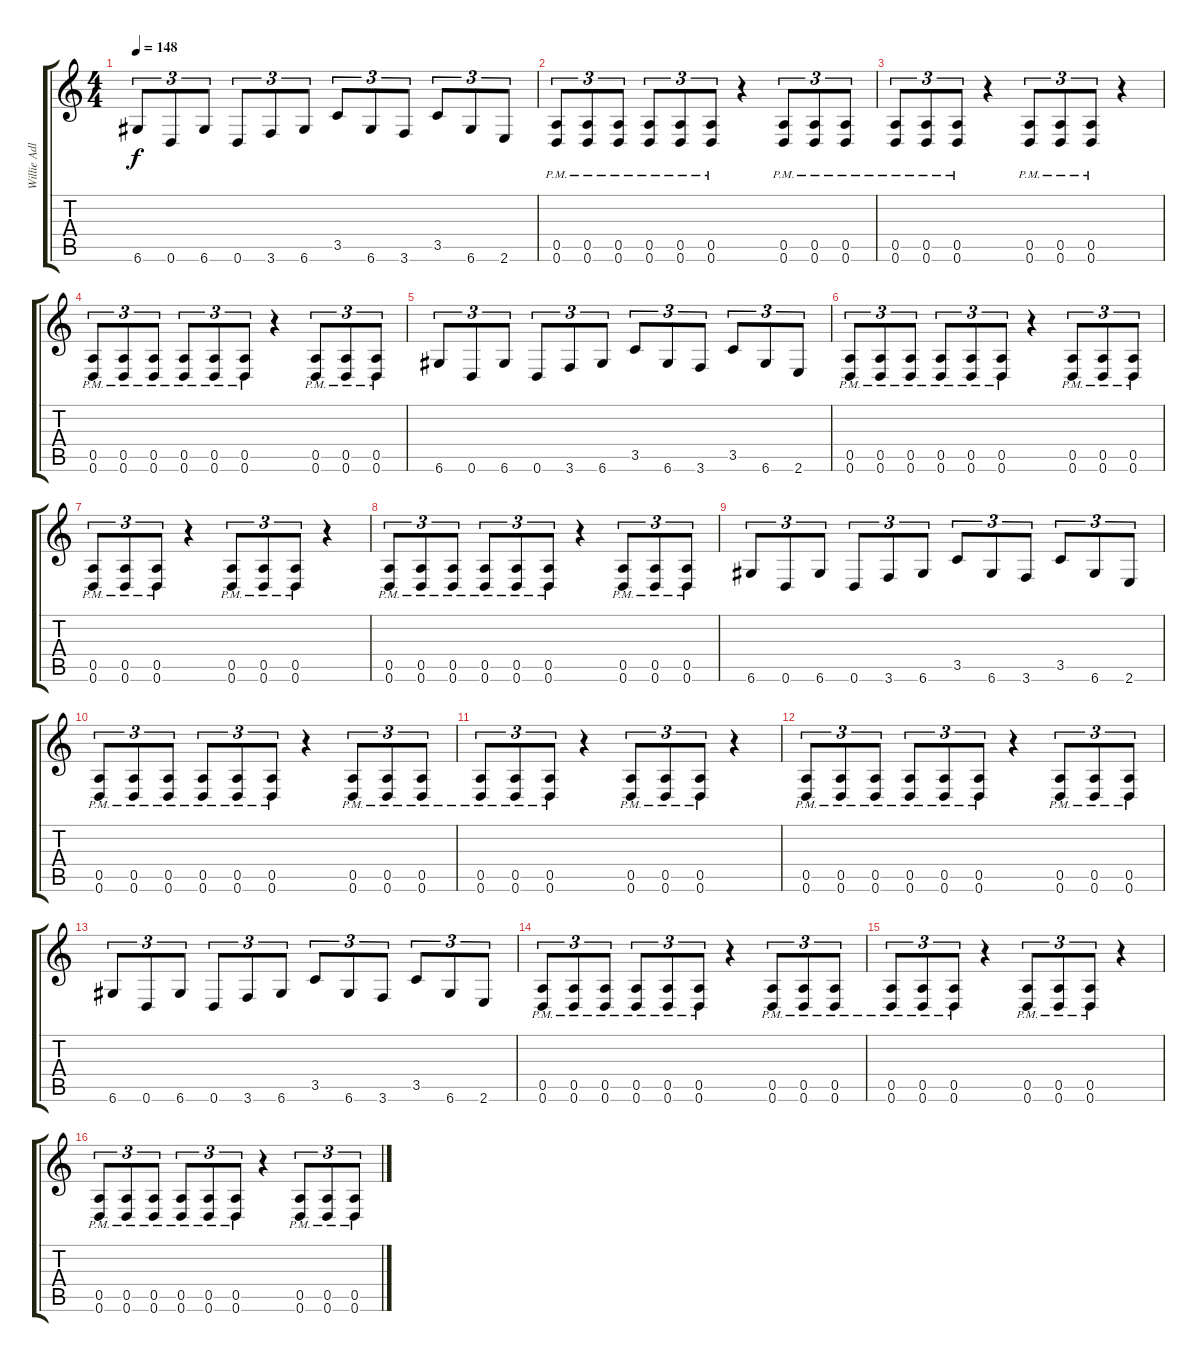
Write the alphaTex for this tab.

\track ("Willie Adler" "Willie Adl") {instrument distortionguitar}
\staff {score tabs}
\tuning (E4 B3 G3 D3 A2 D2) {hide}
\ts (4 4)
\tempo 148
\clef g2
\ks c
6.6.8{tu (3 2) dy f} 0.6.8{tu (3 2)} 6.6.8{tu (3 2)} 0.6.8{tu (3 2)} 3.6.8{tu (3 2)} 6.6.8{tu (3 2)} 3.5.8{tu (3 2)} 6.6.8{tu (3 2)} 3.6.8{tu (3 2)} 3.5.8{tu (3 2)} 6.6.8{tu (3 2)} 2.6.8{tu (3 2)} |
(0.5{pm} 0.6{pm}).8{tu (3 2)} (0.5{pm} 0.6{pm}).8{tu (3 2)} (0.5{pm} 0.6{pm}).8{tu (3 2)} (0.5{pm} 0.6{pm}).8{tu (3 2)} (0.5{pm} 0.6{pm}).8{tu (3 2)} (0.5{pm} 0.6{pm}).8{tu (3 2)} r.4 (0.5{pm} 0.6{pm}).8{tu (3 2)} (0.5{pm} 0.6{pm}).8{tu (3 2)} (0.5{pm} 0.6{pm}).8{tu (3 2)} |
(0.5{pm} 0.6{pm}).8{tu (3 2)} (0.5{pm} 0.6{pm}).8{tu (3 2)} (0.5{pm} 0.6{pm}).8{tu (3 2)} r.4 (0.5{pm} 0.6{pm}).8{tu (3 2)} (0.5{pm} 0.6{pm}).8{tu (3 2)} (0.5{pm} 0.6{pm}).8{tu (3 2)} r.4 |
(0.5{pm} 0.6{pm}).8{tu (3 2)} (0.5{pm} 0.6{pm}).8{tu (3 2)} (0.5{pm} 0.6{pm}).8{tu (3 2)} (0.5{pm} 0.6{pm}).8{tu (3 2)} (0.5{pm} 0.6{pm}).8{tu (3 2)} (0.5{pm} 0.6{pm}).8{tu (3 2)} r.4 (0.5{pm} 0.6{pm}).8{tu (3 2)} (0.5{pm} 0.6{pm}).8{tu (3 2)} (0.5{pm} 0.6{pm}).8{tu (3 2)} |
6.6.8{tu (3 2)} 0.6.8{tu (3 2)} 6.6.8{tu (3 2)} 0.6.8{tu (3 2)} 3.6.8{tu (3 2)} 6.6.8{tu (3 2)} 3.5.8{tu (3 2)} 6.6.8{tu (3 2)} 3.6.8{tu (3 2)} 3.5.8{tu (3 2)} 6.6.8{tu (3 2)} 2.6.8{tu (3 2)} |
(0.5{pm} 0.6{pm}).8{tu (3 2)} (0.5{pm} 0.6{pm}).8{tu (3 2)} (0.5{pm} 0.6{pm}).8{tu (3 2)} (0.5{pm} 0.6{pm}).8{tu (3 2)} (0.5{pm} 0.6{pm}).8{tu (3 2)} (0.5{pm} 0.6{pm}).8{tu (3 2)} r.4 (0.5{pm} 0.6{pm}).8{tu (3 2)} (0.5{pm} 0.6{pm}).8{tu (3 2)} (0.5{pm} 0.6{pm}).8{tu (3 2)} |
(0.5{pm} 0.6{pm}).8{tu (3 2)} (0.5{pm} 0.6{pm}).8{tu (3 2)} (0.5{pm} 0.6{pm}).8{tu (3 2)} r.4 (0.5{pm} 0.6{pm}).8{tu (3 2)} (0.5{pm} 0.6{pm}).8{tu (3 2)} (0.5{pm} 0.6{pm}).8{tu (3 2)} r.4 |
(0.5{pm} 0.6{pm}).8{tu (3 2)} (0.5{pm} 0.6{pm}).8{tu (3 2)} (0.5{pm} 0.6{pm}).8{tu (3 2)} (0.5{pm} 0.6{pm}).8{tu (3 2)} (0.5{pm} 0.6{pm}).8{tu (3 2)} (0.5{pm} 0.6{pm}).8{tu (3 2)} r.4 (0.5{pm} 0.6{pm}).8{tu (3 2)} (0.5{pm} 0.6{pm}).8{tu (3 2)} (0.5{pm} 0.6{pm}).8{tu (3 2)} |
6.6.8{tu (3 2)} 0.6.8{tu (3 2)} 6.6.8{tu (3 2)} 0.6.8{tu (3 2)} 3.6.8{tu (3 2)} 6.6.8{tu (3 2)} 3.5.8{tu (3 2)} 6.6.8{tu (3 2)} 3.6.8{tu (3 2)} 3.5.8{tu (3 2)} 6.6.8{tu (3 2)} 2.6.8{tu (3 2)} |
(0.5{pm} 0.6{pm}).8{tu (3 2)} (0.5{pm} 0.6{pm}).8{tu (3 2)} (0.5{pm} 0.6{pm}).8{tu (3 2)} (0.5{pm} 0.6{pm}).8{tu (3 2)} (0.5{pm} 0.6{pm}).8{tu (3 2)} (0.5{pm} 0.6{pm}).8{tu (3 2)} r.4 (0.5{pm} 0.6{pm}).8{tu (3 2)} (0.5{pm} 0.6{pm}).8{tu (3 2)} (0.5{pm} 0.6{pm}).8{tu (3 2)} |
(0.5{pm} 0.6{pm}).8{tu (3 2)} (0.5{pm} 0.6{pm}).8{tu (3 2)} (0.5{pm} 0.6{pm}).8{tu (3 2)} r.4 (0.5{pm} 0.6{pm}).8{tu (3 2)} (0.5{pm} 0.6{pm}).8{tu (3 2)} (0.5{pm} 0.6{pm}).8{tu (3 2)} r.4 |
(0.5{pm} 0.6{pm}).8{tu (3 2)} (0.5{pm} 0.6{pm}).8{tu (3 2)} (0.5{pm} 0.6{pm}).8{tu (3 2)} (0.5{pm} 0.6{pm}).8{tu (3 2)} (0.5{pm} 0.6{pm}).8{tu (3 2)} (0.5{pm} 0.6{pm}).8{tu (3 2)} r.4 (0.5{pm} 0.6{pm}).8{tu (3 2)} (0.5{pm} 0.6{pm}).8{tu (3 2)} (0.5{pm} 0.6{pm}).8{tu (3 2)} |
6.6.8{tu (3 2)} 0.6.8{tu (3 2)} 6.6.8{tu (3 2)} 0.6.8{tu (3 2)} 3.6.8{tu (3 2)} 6.6.8{tu (3 2)} 3.5.8{tu (3 2)} 6.6.8{tu (3 2)} 3.6.8{tu (3 2)} 3.5.8{tu (3 2)} 6.6.8{tu (3 2)} 2.6.8{tu (3 2)} |
(0.5{pm} 0.6{pm}).8{tu (3 2)} (0.5{pm} 0.6{pm}).8{tu (3 2)} (0.5{pm} 0.6{pm}).8{tu (3 2)} (0.5{pm} 0.6{pm}).8{tu (3 2)} (0.5{pm} 0.6{pm}).8{tu (3 2)} (0.5{pm} 0.6{pm}).8{tu (3 2)} r.4 (0.5{pm} 0.6{pm}).8{tu (3 2)} (0.5{pm} 0.6{pm}).8{tu (3 2)} (0.5{pm} 0.6{pm}).8{tu (3 2)} |
(0.5{pm} 0.6{pm}).8{tu (3 2)} (0.5{pm} 0.6{pm}).8{tu (3 2)} (0.5{pm} 0.6{pm}).8{tu (3 2)} r.4 (0.5{pm} 0.6{pm}).8{tu (3 2)} (0.5{pm} 0.6{pm}).8{tu (3 2)} (0.5{pm} 0.6{pm}).8{tu (3 2)} r.4 |
(0.5{pm} 0.6{pm}).8{tu (3 2)} (0.5{pm} 0.6{pm}).8{tu (3 2)} (0.5{pm} 0.6{pm}).8{tu (3 2)} (0.5{pm} 0.6{pm}).8{tu (3 2)} (0.5{pm} 0.6{pm}).8{tu (3 2)} (0.5{pm} 0.6{pm}).8{tu (3 2)} r.4 (0.5{pm} 0.6{pm}).8{tu (3 2)} (0.5{pm} 0.6{pm}).8{tu (3 2)} (0.5{pm} 0.6{pm}).8{tu (3 2)}
